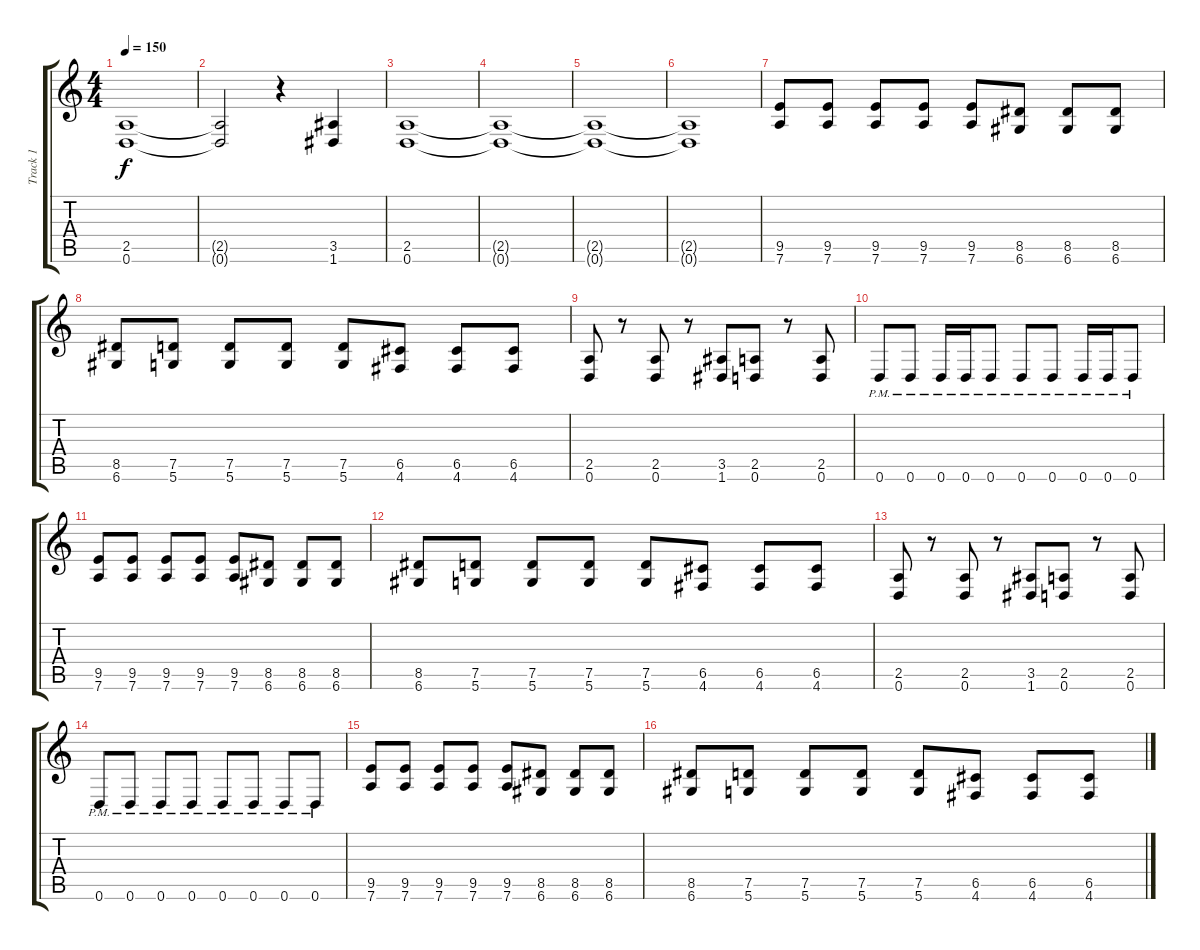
\track ("Track 1" "Track 1") {instrument distortionguitar}
\staff {score tabs}
\tuning (D4 A3 F3 C3 G2 D2) {hide}
\ts (4 4)
\tempo 150
\clef g2
\ks c
(2.5{t} 0.6{t}).1{dy f} |
(2.5{t} 0.6{t}).2 r.4 (3.5 1.6).4 |
(2.5 0.6).1 |
(2.5{t} 0.6{t}).1 |
(2.5{t} 0.6{t}).1 |
(2.5{t} 0.6{t}).1 |
(9.5 7.6).8 (9.5 7.6).8 (9.5 7.6).8 (9.5 7.6).8 (9.5 7.6).8 (8.5 6.6).8 (8.5 6.6).8 (8.5 6.6).8 |
(8.5 6.6).8 (7.5 5.6).8 (7.5 5.6).8 (7.5 5.6).8 (7.5 5.6).8 (6.5 4.6).8 (6.5 4.6).8 (6.5 4.6).8 |
(2.5 0.6).8 r.8 (2.5 0.6).8 r.8 (3.5 1.6).8 (2.5 0.6).8 r.8 (2.5 0.6).8 |
0.6{pm}.8 0.6{pm}.8 0.6{pm}.16 0.6{pm}.16 0.6{pm}.8 0.6{pm}.8 0.6{pm}.8 0.6{pm}.16 0.6{pm}.16 0.6{pm}.8 |
(9.5 7.6).8 (9.5 7.6).8 (9.5 7.6).8 (9.5 7.6).8 (9.5 7.6).8 (8.5 6.6).8 (8.5 6.6).8 (8.5 6.6).8 |
(8.5 6.6).8 (7.5 5.6).8 (7.5 5.6).8 (7.5 5.6).8 (7.5 5.6).8 (6.5 4.6).8 (6.5 4.6).8 (6.5 4.6).8 |
(2.5 0.6).8 r.8 (2.5 0.6).8 r.8 (3.5 1.6).8 (2.5 0.6).8 r.8 (2.5 0.6).8 |
0.6{pm}.8 0.6{pm}.8 0.6{pm}.8 0.6{pm}.8 0.6{pm}.8 0.6{pm}.8 0.6{pm}.8 0.6{pm}.8 |
(9.5 7.6).8 (9.5 7.6).8 (9.5 7.6).8 (9.5 7.6).8 (9.5 7.6).8 (8.5 6.6).8 (8.5 6.6).8 (8.5 6.6).8 |
(8.5 6.6).8 (7.5 5.6).8 (7.5 5.6).8 (7.5 5.6).8 (7.5 5.6).8 (6.5 4.6).8 (6.5 4.6).8 (6.5 4.6).8
